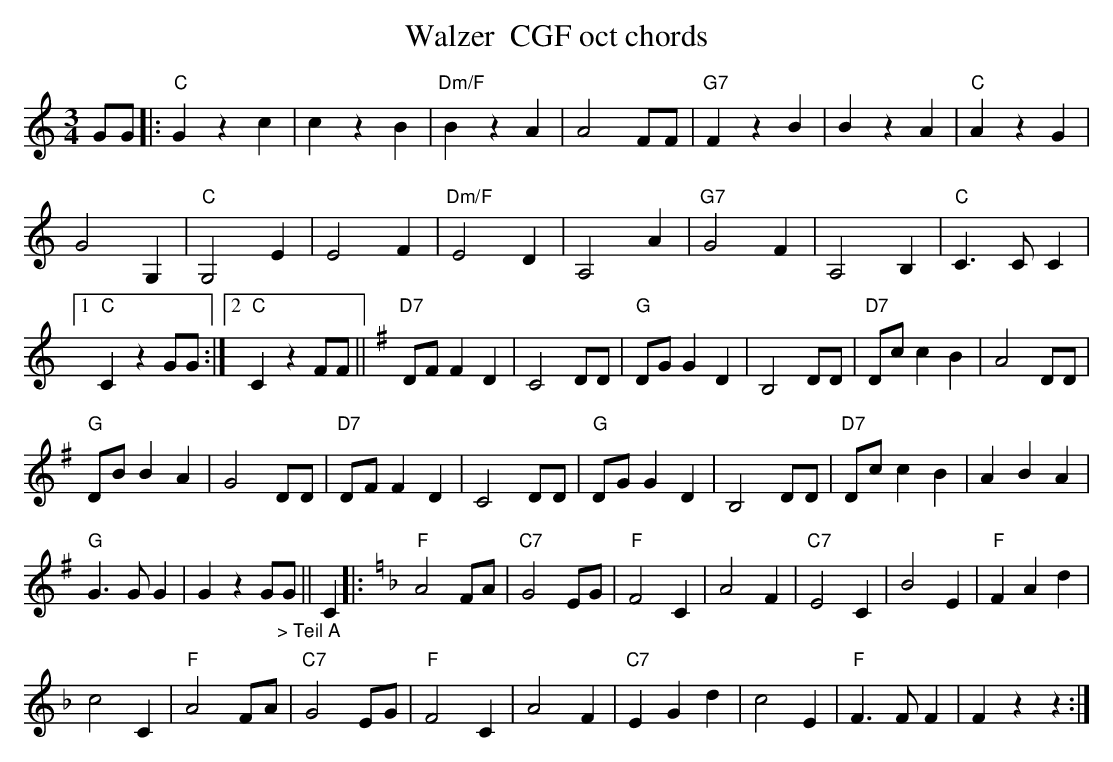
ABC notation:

X:1
T:Walzer  CGF oct chords
M:3/4
L:1/4
K:Cmaj%%MIDI gchordon
G/2G/2 |: "C"Gzc | czB | "Dm/F"BzA | A2F/2F/2 | "G7"FzB | BzA | "C"AzG |
G2G, | "C"G,2E | E2F | "Dm/F"E2D | A,2A | "G7"G2F | A,2B, | "C"C>CC |1
"C"CzG/2G/2 :|2 "C"CzF/2F/2 || [K:Gmaj] "D7"D/2F/2FD | C2D/2D/2 | "G"D/2G/2GD | B,2D/2D/2 | "D7"D/2c/2cB | A2D/2D/2 |
"G"D/2B/2BA | G2D/2D/2 | "D7"D/2F/2FD | C2D/2D/2 | "G"D/2G/2GD | B,2D/2D/2 | "D7"D/2c/2cB | ABA |
"G"G>GG | GzG/2"_> Teil A"G/2 || C |: [K:Fmaj] "F"A2F/2A/2 | "C7"G2E/2G/2 | "F"F2C | A2F | "C7"E2C | B2E | "F"FAd |
c2C | "F"A2F/2A/2 | "C7"G2E/2G/2 | "F"F2C | A2F | "C7"EGd | c2E | "F"F>FF | Fzz :|
